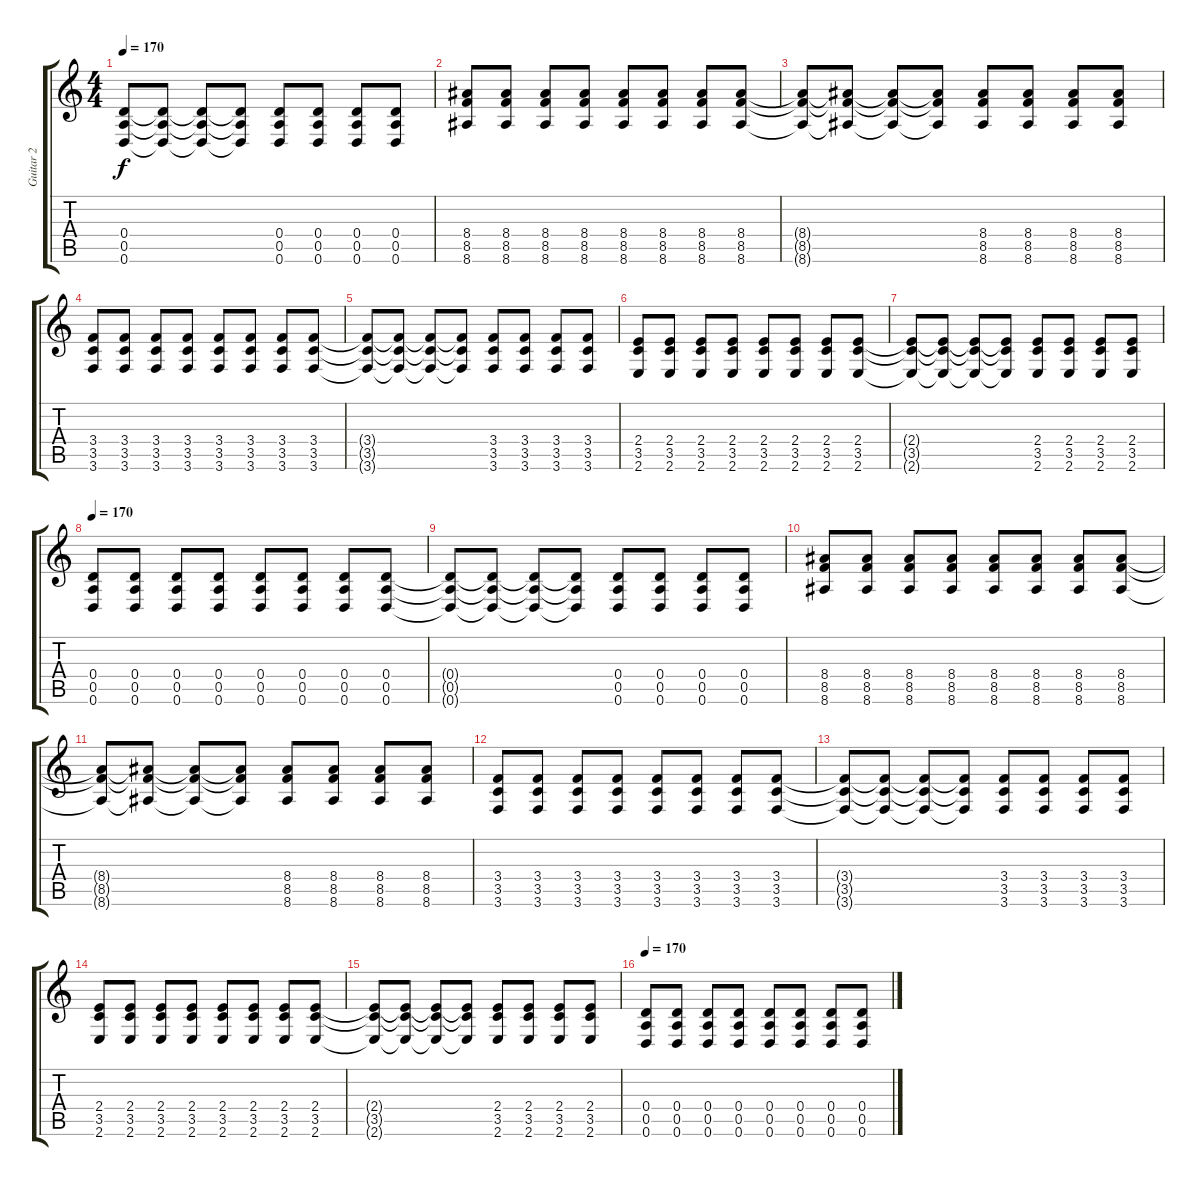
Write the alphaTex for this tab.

\track ("Guitar 2" "Guitar 2") {instrument distortionguitar}
\staff {score tabs}
\tuning (E4 B3 G3 D3 A2 D2) {hide}
\ts (4 4)
\tempo 170
\clef g2
\ks c
(0.4{t} 0.5{t} 0.6{t}).8{dy f} (0.4{t} 0.5{t} 0.6{t}).8 (0.4{t} 0.5{t} 0.6{t}).8 (0.4{t} 0.5{t} 0.6{t}).8 (0.4 0.5 0.6).8 (0.4 0.5 0.6).8 (0.4 0.5 0.6).8 (0.4 0.5 0.6).8 |
(8.4 8.5 8.6).8 (8.4 8.5 8.6).8 (8.4 8.5 8.6).8 (8.4 8.5 8.6).8 (8.4 8.5 8.6).8 (8.4 8.5 8.6).8 (8.4 8.5 8.6).8 (8.4 8.5 8.6).8 |
(8.4{t} 8.5{t} 8.6{t}).8 (8.4{t} 8.5{t} 8.6{t}).8 (8.4{t} 8.5{t} 8.6{t}).8 (8.4{t} 8.5{t} 8.6{t}).8 (8.4 8.5 8.6).8 (8.4 8.5 8.6).8 (8.4 8.5 8.6).8 (8.4 8.5 8.6).8 |
(3.4 3.5 3.6).8 (3.4 3.5 3.6).8 (3.4 3.5 3.6).8 (3.4 3.5 3.6).8 (3.4 3.5 3.6).8 (3.4 3.5 3.6).8 (3.4 3.5 3.6).8 (3.4 3.5 3.6).8 |
(3.4{t} 3.5{t} 3.6{t}).8 (3.4{t} 3.5{t} 3.6{t}).8 (3.4{t} 3.5{t} 3.6{t}).8 (3.4{t} 3.5{t} 3.6{t}).8 (3.4 3.5 3.6).8 (3.4 3.5 3.6).8 (3.4 3.5 3.6).8 (3.4 3.5 3.6).8 |
(2.4 3.5 2.6).8 (2.4 3.5 2.6).8 (2.4 3.5 2.6).8 (2.4 3.5 2.6).8 (2.4 3.5 2.6).8 (2.4 3.5 2.6).8 (2.4 3.5 2.6).8 (2.4 3.5 2.6).8 |
(2.4{t} 3.5{t} 2.6{t}).8 (2.4{t} 3.5{t} 2.6{t}).8 (2.4{t} 3.5{t} 2.6{t}).8 (2.4{t} 3.5{t} 2.6{t}).8 (2.4 3.5 2.6).8 (2.4 3.5 2.6).8 (2.4 3.5 2.6).8 (2.4 3.5 2.6).8 |
\tempo 170
(0.4 0.5 0.6).8 (0.4 0.5 0.6).8 (0.4 0.5 0.6).8 (0.4 0.5 0.6).8 (0.4 0.5 0.6).8 (0.4 0.5 0.6).8 (0.4 0.5 0.6).8 (0.4 0.5 0.6).8 |
(0.4{t} 0.5{t} 0.6{t}).8 (0.4{t} 0.5{t} 0.6{t}).8 (0.4{t} 0.5{t} 0.6{t}).8 (0.4{t} 0.5{t} 0.6{t}).8 (0.4 0.5 0.6).8 (0.4 0.5 0.6).8 (0.4 0.5 0.6).8 (0.4 0.5 0.6).8 |
(8.4 8.5 8.6).8 (8.4 8.5 8.6).8 (8.4 8.5 8.6).8 (8.4 8.5 8.6).8 (8.4 8.5 8.6).8 (8.4 8.5 8.6).8 (8.4 8.5 8.6).8 (8.4 8.5 8.6).8 |
(8.4{t} 8.5{t} 8.6{t}).8 (8.4{t} 8.5{t} 8.6{t}).8 (8.4{t} 8.5{t} 8.6{t}).8 (8.4{t} 8.5{t} 8.6{t}).8 (8.4 8.5 8.6).8 (8.4 8.5 8.6).8 (8.4 8.5 8.6).8 (8.4 8.5 8.6).8 |
(3.4 3.5 3.6).8 (3.4 3.5 3.6).8 (3.4 3.5 3.6).8 (3.4 3.5 3.6).8 (3.4 3.5 3.6).8 (3.4 3.5 3.6).8 (3.4 3.5 3.6).8 (3.4 3.5 3.6).8 |
(3.4{t} 3.5{t} 3.6{t}).8 (3.4{t} 3.5{t} 3.6{t}).8 (3.4{t} 3.5{t} 3.6{t}).8 (3.4{t} 3.5{t} 3.6{t}).8 (3.4 3.5 3.6).8 (3.4 3.5 3.6).8 (3.4 3.5 3.6).8 (3.4 3.5 3.6).8 |
(2.4 3.5 2.6).8 (2.4 3.5 2.6).8 (2.4 3.5 2.6).8 (2.4 3.5 2.6).8 (2.4 3.5 2.6).8 (2.4 3.5 2.6).8 (2.4 3.5 2.6).8 (2.4 3.5 2.6).8 |
(2.4{t} 3.5{t} 2.6{t}).8 (2.4{t} 3.5{t} 2.6{t}).8 (2.4{t} 3.5{t} 2.6{t}).8 (2.4{t} 3.5{t} 2.6{t}).8 (2.4 3.5 2.6).8 (2.4 3.5 2.6).8 (2.4 3.5 2.6).8 (2.4 3.5 2.6).8 |
\tempo 170
(0.4 0.5 0.6).8 (0.4 0.5 0.6).8 (0.4 0.5 0.6).8 (0.4 0.5 0.6).8 (0.4 0.5 0.6).8 (0.4 0.5 0.6).8 (0.4 0.5 0.6).8 (0.4 0.5 0.6).8
